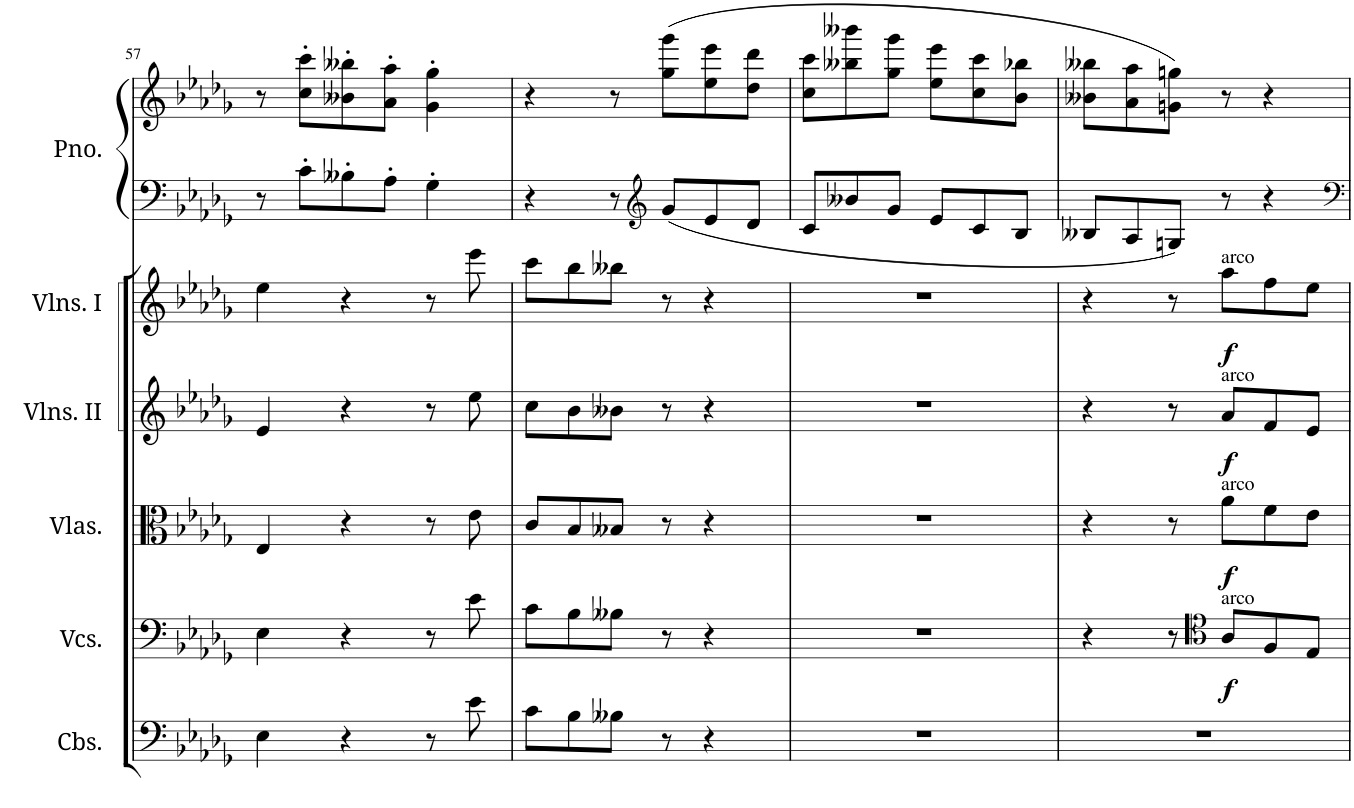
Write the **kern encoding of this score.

**kern	**kern	**dynam	**kern	**dynam	**kern	**dynam	**kern	**dynam	**kern	**kern
*part6	*part5	*part5	*part4	*part4	*part3	*part3	*part2	*part2	*part1	*part1
*staff7	*staff6	*staff6	*staff5	*staff5	*staff4	*staff4	*staff3	*staff3	*staff2	*staff1
*I"Contrabasses	*I"Violoncellos	*	*I"Violas	*	*I"Violins II	*	*I"Violins I	*	*I"Grand Piano	*
*I'Cbs.	*I'Vcs.	*	*I'Vlas.	*	*I'Vlns. II	*	*I'Vlns. I	*	*I'Pno.	*
!!LO:PB:g=z
*clefF4	*clefF4	*	*clefC3	*	*clefG2	*	*clefG2	*	*clefF4	*clefG2
*Trd7c12	*	*	*	*	*	*	*	*	*	*
*k[b-e-a-d-g-]	*k[b-e-a-d-g-]	*	*k[b-e-a-d-g-]	*	*k[b-e-a-d-g-]	*	*k[b-e-a-d-g-]	*	*k[b-e-a-d-g-]	*k[b-e-a-d-g-]
*M6/8	*M6/8	*	*M6/8	*	*M6/8	*	*M6/8	*	*M6/8	*M6/8
=57	=57	=57	=57	=57	=57	=57	=57	=57	=57	=57
4E-\	4E-\	.	4E-/	.	4e-/	.	4ee-\	.	8r	8r
.	.	.	.	.	.	.	.	.	8c'\L	8cc\' 8ccc\'L
4r	4r	.	4r	.	4r	.	4r	.	8B--X'\	8b--X\' 8bb--X\'
.	.	.	.	.	.	.	.	.	8A-'\J	8a-\' 8aa-\'J
8r	8r	.	8r	.	8r	.	8r	.	4G-'\	4g-\' 4gg-\'
8e-\	8e-\	.	8e-\	.	8ee-\	.	8eee-\	.	.	.
=58	=58	=58	=58	=58	=58	=58	=58	=58	=58	=58
8c\L	8c\L	.	8c/L	.	8cc\L	.	8ccc\L	.	4r	4r
8B-\	8B-\	.	8B-/	.	8b-\	.	8bb-\	.	.	.
8B--X\J	8B--X\J	.	8B--X/J	.	8b--X\J	.	8bb--X;<\J	.	8r	8r
*	*	*	*	*	*	*	*	*	*clefG2	*
8r	8r	.	8r	.	8r	.	8r	.	8g-/L	(8gg-\ 8ggg-\L
4r	4r	.	4r	.	4r	.	4r	.	8e-/	8ee-\ 8eee-\
.	.	.	.	.	.	.	.	.	8d-/J	8dd-\ 8ddd-\J
=59	=59	=59	=59	=59	=59	=59	=59	=59	=59	=59
2.r	2.r	.	2.r	.	2.r	.	2.r	.	8c/L	8cc\ 8ccc\L
.	.	.	.	.	.	.	.	.	8b--X/	8bb--X\ 8bbb--X\
.	.	.	.	.	.	.	.	.	8g-/J	8gg-\ 8ggg-\J
.	.	.	.	.	.	.	.	.	8e-/L	8ee-\ 8eee-\L
.	.	.	.	.	.	.	.	.	8c/	8cc\ 8ccc\
.	.	.	.	.	.	.	.	.	8B-/J	8b-\ 8bb-X\J
=60	=60	=60	=60	=60	=60	=60	=60	=60	=60	=60
2.r	4r	.	4r	.	4r	.	4r	.	8B--X/L	8b--X\ 8bb--X\L
.	.	.	.	.	.	.	.	.	8A-/	8a-\ 8aa-\
.	8r	.	8r	.	8r	.	8r	.	8Gn/J	8gn\ 8ggn\J)
*	*clefC4	*	*	*	*	*	*	*	*	*
!	!	!	!	!	!	!	!LO:TX:a:t=arco	!	!	!
!	!	!	!	!	!LO:TX:a:t=arco	!	!	!	!	!
!	!	!	!LO:TX:a:t=arco	!	!	!	!	!	!	!
!	!LO:TX:a:t=arco	!	!	!	!	!	!	!	!	!
!	!	!LO:DY:b	!	!LO:DY:b	!	!LO:DY:b	!	!LO:DY:b	!	!
.	8A-/L	f	8a-\L	f	8a-/L	f	8aa-\L	f	8r	8r
.	8F/	.	8f\	.	8f/	.	8ff\	.	4r	4r
.	8E-/J	.	8e-\J	.	8e-/J	.	8ee-\J	.	.	.
=	=	=	=	=	=	=	=	=	=	=
*-	*-	*-	*-	*-	*-	*-	*-	*-	*-	*-
